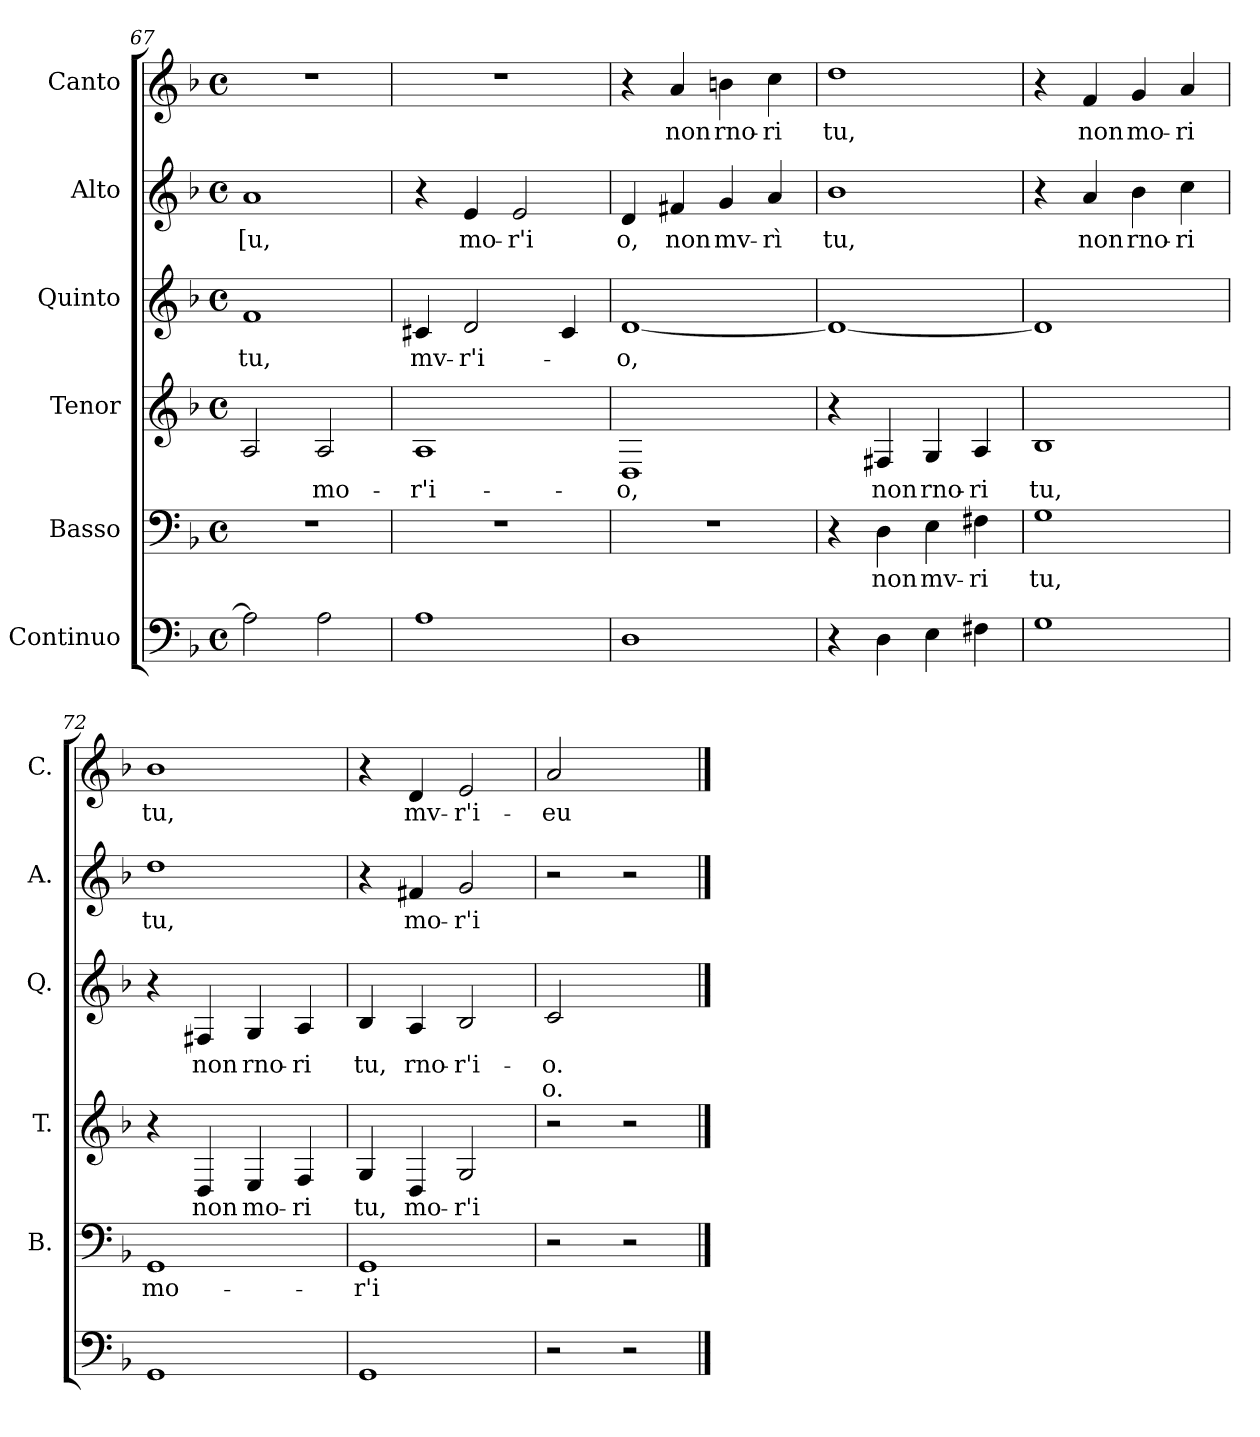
**kern	**kern	**text	**kern	**text	**kern	**text	**text	**kern	**text	**kern	**text
*part6	*part5	*part5	*part4	*part4	*part3	*part3	*part3	*part2	*part2	*part1	*part1
*staff6	*staff5	*staff5	*staff4	*staff4	*staff3	*staff3	*staff3	*staff2	*staff2	*staff1	*staff1
*I"Continuo	*I"Basso	*	*I"Tenor	*	*I"Quinto	*	*	*I"Alto	*	*I"Canto	*
*	*I'B.	*	*I'T.	*	*I'Q.	*	*	*I'A.	*	*I'C.	*
*clefF4	*clefF4	*	*clefG2	*	*clefG2	*	*	*clefG2	*	*clefG2	*
*k[b-]	*k[b-]	*	*k[b-]	*	*k[b-]	*	*	*k[b-]	*	*k[b-]	*
*F:	*F:	*	*F:	*	*F:	*	*	*F:	*	*F:	*
*M4/4	*M4/4	*	*M4/4	*	*M4/4	*	*	*M4/4	*	*M4/4	*
*met(c)	*met(c)	*	*met(c)	*	*met(c)	*	*	*met(c)	*	*met(c)	*
=67	=67	=67	=67	=67	=67	=67	=67	=67	=67	=67	=67
!	!	!	!	!	!	!LO:LY:b	!	!	!LO:LY:b	!	!
2A\]	1r	.	2A/	.	1f	-tu,	.	1a	-[u,	1r	.
!	!	!	!	!LO:LY:b	!	!	!	!	!	!	!
2A\	.	.	2A/	-mo-	.	.	.	.	.	.	.
=68	=68	=68	=68	=68	=68	=68	=68	=68	=68	=68	=68
!	!	!	!	!LO:LY:b	!	!LO:LY:b	!	!	!	!	!
1A	1r	.	1A	-r'i-	4c#X/	-mv-	.	4r	.	1r	.
!	!	!	!	!	!	!LO:LY:b	!	!	!LO:LY:b	!	!
.	.	.	.	.	2d/	-r'i-	.	4e/	-mo-	.	.
!	!	!	!	!	!	!	!	!	!LO:LY:b	!	!
.	.	.	.	.	.	.	.	2e/	-r'i	.	.
.	.	.	.	.	4c#/	.	.	.	.	.	.
=69	=69	=69	=69	=69	=69	=69	=69	=69	=69	=69	=69
!	!	!	!	!LO:LY:b	!	!LO:LY:b	!	!	!LO:LY:b	!	!
1D	1r	.	1D	-o,	[1d	-o,	.	4d/	-o,	4r	.
!	!	!	!	!	!	!	!	!	!LO:LY:b	!	!LO:LY:b
.	.	.	.	.	.	.	.	4f#X/	-non	4a/	-non
!	!	!	!	!	!	!	!	!	!LO:LY:b	!	!LO:LY:b
.	.	.	.	.	.	.	.	4g/	-mv-	4bn\	-rno-
!	!	!	!	!	!	!	!	!	!LO:LY:b	!	!LO:LY:b
.	.	.	.	.	.	.	.	4a/	-rì	4cc\	-ri
=70	=70	=70	=70	=70	=70	=70	=70	=70	=70	=70	=70
!	!	!	!	!	!	!	!	!	!LO:LY:b	!	!LO:LY:b
4r	4r	.	4r	.	1d_	.	.	1b-	-tu,	1dd	-tu,
!	!	!LO:LY:b	!	!LO:LY:b	!	!	!	!	!	!	!
4D\	4D\	-non	4F#X/	-non	.	.	.	.	.	.	.
!	!	!LO:LY:b	!	!LO:LY:b	!	!	!	!	!	!	!
4E\	4E\	-mv-	4G/	-rno-	.	.	.	.	.	.	.
!	!	!LO:LY:b	!	!LO:LY:b	!	!	!	!	!	!	!
4F#X\	4F#X\	-ri	4A/	-ri	.	.	.	.	.	.	.
!!LO:LB:g=z
=71	=71	=71	=71	=71	=71	=71	=71	=71	=71	=71	=71
!	!	!LO:LY:b	!	!LO:LY:b	!	!	!	!	!	!	!
1G	1G	-tu,	1B-	-tu,	1d]	.	.	4r	.	4r	.
!	!	!	!	!	!	!	!	!	!LO:LY:b	!	!LO:LY:b
.	.	.	.	.	.	.	.	4a/	-non	4f/	-non
!	!	!	!	!	!	!	!	!	!LO:LY:b	!	!LO:LY:b
.	.	.	.	.	.	.	.	4b-\	-rno-	4g/	-mo-
!	!	!	!	!	!	!	!	!	!LO:LY:b	!	!LO:LY:b
.	.	.	.	.	.	.	.	4cc\	-ri	4a/	-ri
=72	=72	=72	=72	=72	=72	=72	=72	=72	=72	=72	=72
!	!	!LO:LY:b	!	!	!	!	!	!	!LO:LY:b	!	!LO:LY:b
1GG	1GG	-mo-	4r	.	4r	.	.	1dd	-tu,	1b-	-tu,
!	!	!	!	!LO:LY:b	!	!LO:LY:b	!	!	!	!	!
.	.	.	4D/	-non	4F#X/	-non	.	.	.	.	.
!	!	!	!	!LO:LY:b	!	!LO:LY:b	!	!	!	!	!
.	.	.	4E/	-mo-	4G/	-rno-	.	.	.	.	.
!	!	!	!	!LO:LY:b	!	!LO:LY:b	!	!	!	!	!
.	.	.	4F/	-ri	4A/	-ri	.	.	.	.	.
=73	=73	=73	=73	=73	=73	=73	=73	=73	=73	=73	=73
!	!	!LO:LY:b	!	!LO:LY:b	!	!LO:LY:b	!	!	!	!	!
1GG	1GG	-r'i-	4G/	-tu,	4B-/	-tu,	.	4r	.	4r	.
!	!	!	!	!LO:LY:b	!	!LO:LY:b	!	!	!LO:LY:b	!	!LO:LY:b
.	.	.	4D/	-mo-	4A/	-rno-	.	4f#X/	-mo-	4d/	-mv-
!	!	!	!	!LO:LY:b	!	!LO:LY:b	!	!	!LO:LY:b	!	!LO:LY:b
.	.	.	2G/	-r'i-	2B-/	-r'i-	.	2g/	-r'i-	2e/	-r'i-
=74	=74	=74	=74	=74	=74	=74	=74	=74	=74	=74	=74
!	!	!	!	!	!	!LO:LY:b	!LO:LY:b	!	!	!	!LO:LY:b
2r	2r	.	2r	.	2c/	-o.	-o.	2r	.	2a/	-eu
2r	2r	.	2r	.	2ryy	.	.	2r	.	2ryy	.
==	==	==	==	==	==	==	==	==	==	==	==
*-	*-	*-	*-	*-	*-	*-	*-	*-	*-	*-	*-
